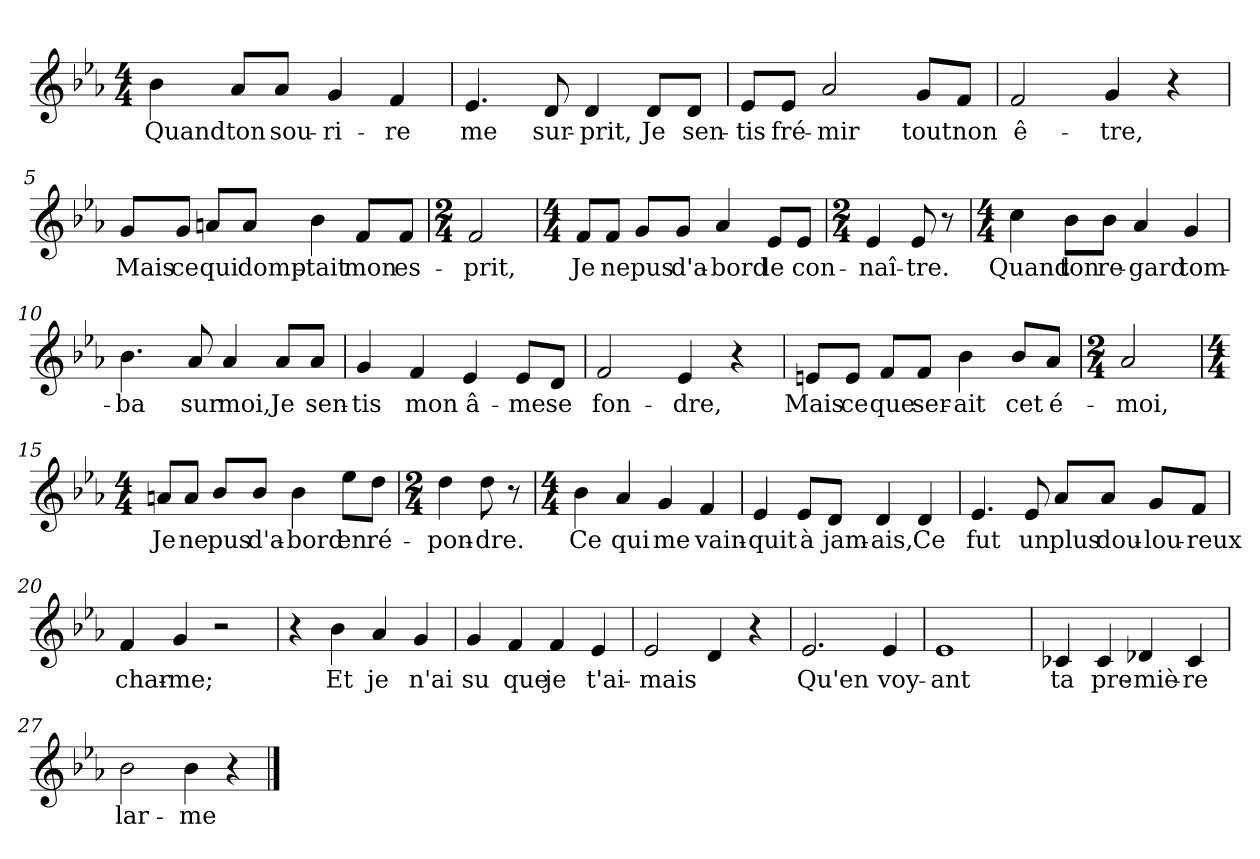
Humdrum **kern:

**kern	**text
*part1	*part1
*staff1	*staff1
*clefG2	*
*k[b-e-a-]	*
*M4/4	*
=1	=1
!	!LO:LY:b
4b-\	Quand
!	!LO:LY:b
8a-/L	ton
!	!LO:LY:b
8a-/J	sou-
!	!LO:LY:b
4g/	-ri-
!	!LO:LY:b
4f/	-re
=2	=2
!	!LO:LY:b
4.e-/	me
!	!LO:LY:b
8d/	sur-
!	!LO:LY:b
4d/	-prit,
!	!LO:LY:b
8d/L	Je
!	!LO:LY:b
8d/J	sen-
=3	=3
!	!LO:LY:b
8e-/L	-tis
!	!LO:LY:b
8e-/J	fré-
!	!LO:LY:b
2a-/	-mir
!	!LO:LY:b
8g/L	tout
!	!LO:LY:b
8f/J	non
=4	=4
!	!LO:LY:b
2f/	ê-
!	!LO:LY:b
4g/	-tre,
4r	.
=5	=5
!	!LO:LY:b
8g/L	Mais
!	!LO:LY:b
8g/J	ce
!	!LO:LY:b
8an/L	qui
!	!LO:LY:b
8a/J	domp-
!	!LO:LY:b
4b-\	-tait
!	!LO:LY:b
8f/L	mon
!	!LO:LY:b
8f/J	es-
=6	=6
*M2/4	*
!	!LO:LY:b
2f/	-prit,
!!LO:LB:g=z
=7	=7
*M4/4	*
!	!LO:LY:b
8f/L	Je
!	!LO:LY:b
8f/J	ne
!	!LO:LY:b
8g/L	pus
!	!LO:LY:b
8g/J	d'a-
!	!LO:LY:b
4a-/	-bord
!	!LO:LY:b
8e-/L	le
!	!LO:LY:b
8e-/J	con-
=8	=8
*M2/4	*
!	!LO:LY:b
4e-/	-naî-
!	!LO:LY:b
8e-/	-tre.
8r	.
=9	=9
*M4/4	*
!	!LO:LY:b
4cc\	Quand
!	!LO:LY:b
8b-\L	ton
!	!LO:LY:b
8b-\J	re-
!	!LO:LY:b
4a-/	-gard
!	!LO:LY:b
4g/	tom-
=10	=10
!	!LO:LY:b
4.b-\	-ba
!	!LO:LY:b
8a-/	sur
!	!LO:LY:b
4a-/	moi,
!	!LO:LY:b
8a-/L	Je
!	!LO:LY:b
8a-/J	sen-
=11	=11
!	!LO:LY:b
4g/	-tis
!	!LO:LY:b
4f/	mon
!	!LO:LY:b
4e-/	â-
!	!LO:LY:b
8e-/L	-me
!	!LO:LY:b
8d/J	se
=12	=12
!	!LO:LY:b
2f/	fon-
!	!LO:LY:b
4e-/	-dre,
4r	.
!!LO:LB:g=z
=13	=13
!	!LO:LY:b
8en/L	Mais
!	!LO:LY:b
8e/J	ce
!	!LO:LY:b
8f/L	que
!	!LO:LY:b
8f/J	ser-
!	!LO:LY:b
4b-\	-ait
!	!LO:LY:b
8b-/L	cet
!	!LO:LY:b
8a-/J	é-
=14	=14
*M2/4	*
!	!LO:LY:b
2a-/	-moi,
=15	=15
*M4/4	*
!	!LO:LY:b
8an/L	Je
!	!LO:LY:b
8a/J	ne
!	!LO:LY:b
8b-/L	pus
!	!LO:LY:b
8b-/J	d'a-
!	!LO:LY:b
4b-\	-bord
!	!LO:LY:b
8ee-\L	en
!	!LO:LY:b
8dd\J	ré-
=16	=16
*M2/4	*
!	!LO:LY:b
4dd\	-pon-
!	!LO:LY:b
8dd\	-dre.
8r	.
=17	=17
*M4/4	*
!	!LO:LY:b
4b-\	Ce
!	!LO:LY:b
4a-/	qui
!	!LO:LY:b
4g/	me
!	!LO:LY:b
4f/	vain-
=18	=18
!	!LO:LY:b
4e-/	-quit
!	!LO:LY:b
8e-/L	à
!	!LO:LY:b
8d/J	jam-
!	!LO:LY:b
4d/	-ais,
!	!LO:LY:b
4d/	Ce
!!LO:LB:g=z
=19	=19
!	!LO:LY:b
4.e-/	fut
!	!LO:LY:b
8e-/	un
!	!LO:LY:b
8a-/L	plus
!	!LO:LY:b
8a-/J	dou-
!	!LO:LY:b
8g/L	-lou-
!	!LO:LY:b
8f/J	-reux
=20	=20
!	!LO:LY:b
4f/	char-
!	!LO:LY:b
4g/	-me;
2r	.
=21	=21
4r	.
!	!LO:LY:b
4b-\	Et
!	!LO:LY:b
4a-/	je
!	!LO:LY:b
4g/	n'ai
=22	=22
!	!LO:LY:b
4g/	su
!	!LO:LY:b
4f/	que
!	!LO:LY:b
4f/	je
!	!LO:LY:b
4e-/	t'ai-
=23	=23
!	!LO:LY:b
2e-/	-mais
4d/	.
4r	.
=24	=24
!	!LO:LY:b
2.e-/	Qu'en
!	!LO:LY:b
4e-/	voy-
=25	=25
!	!LO:LY:b
1e-	-ant
=26	=26
!	!LO:LY:b
4c-X/	ta
!	!LO:LY:b
4c-/	pre-
!	!LO:LY:b
4d-X/	-miè-
!	!LO:LY:b
4c-/	-re
!!LO:LB:g=z
=27	=27
!	!LO:LY:b
2b-\	lar-
!	!LO:LY:b
4b-\	-me
4r	.
==	==
*-	*-
